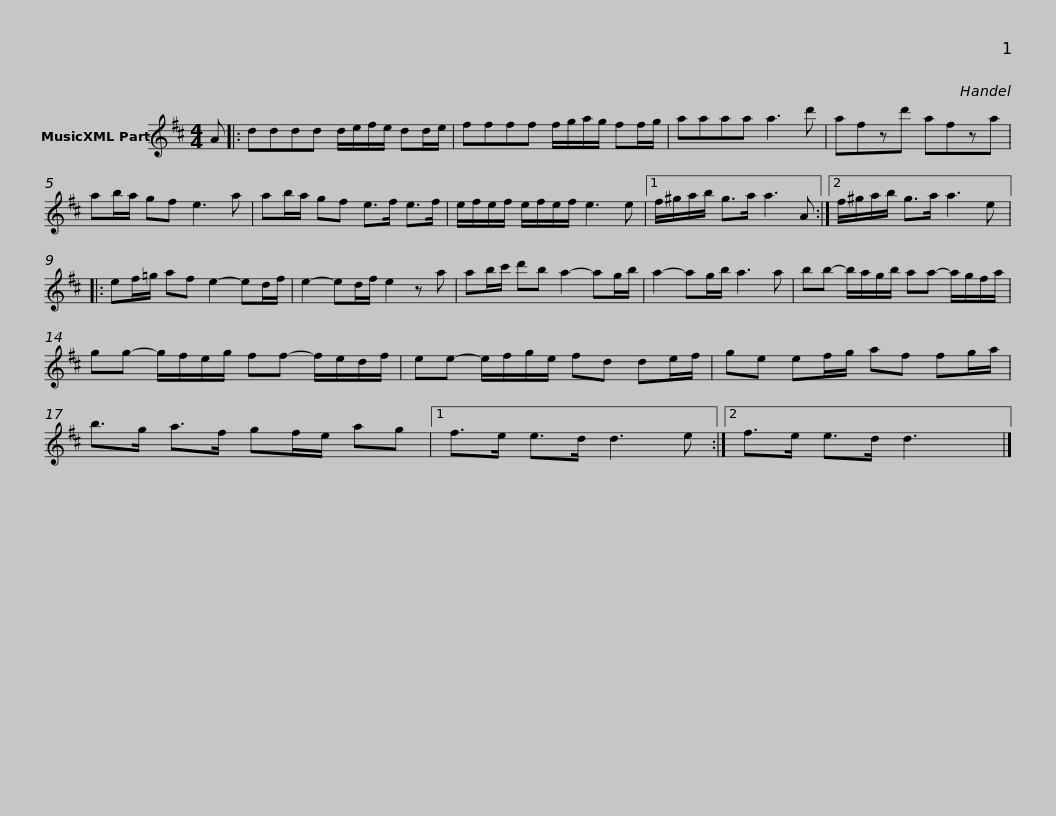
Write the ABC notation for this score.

X:1
L:1/8
M:4/4
I:linebreak $
K:D
V:1 treble
V:1
 A |: dddd d/e/f/e/ dd/e/ | ffff f/g/a/g/ ff/g/ |$ aaaa a3 d' | afzd' afza | %5
 ab/a/ gf e3 a |$ ab/a/ gf e>f e>f | e/f/e/f/ e/f/e/f/ e3 e |1 f/^g/a/b/ g>a a3 A :|2$ f/^g/a/b/ g>a a3 e |: %10
 ef/!courtesy!=g/ af e2- ed/f/ | e2- ed/f/ e2 z a | ab/c'/ d'b a2- ag/b/ |$ a2- ag/b/ a3 a | bb- b/a/g/b/ aa- a/g/f/a/ | %15
 gg- g/f/e/g/ ff- f/e/d/f/ |$ ee- e/f/g/e/ fd de/f/ | ge ef/g/ af fg/a/ | b>g a>f gf/e/ ag |1 f>e e>d d3 e :|2$ %20
 f>e e>d d3 x |] %21
